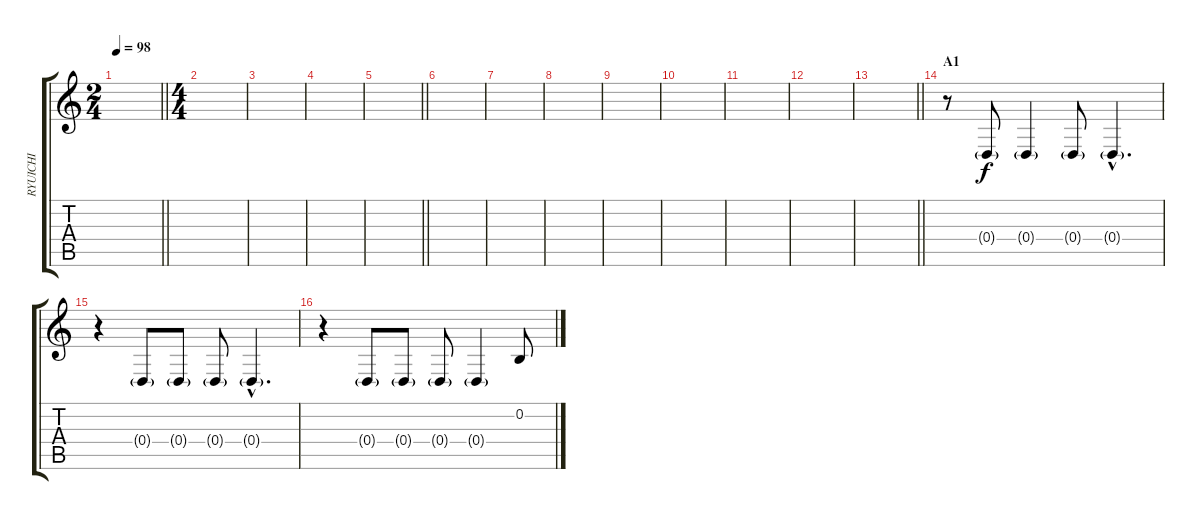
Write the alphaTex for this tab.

\track ("RYUICHI" "RYUICHI") {instrument oboe}
\staff {score tabs}
\tuning (E4 B3 G3 D3 A2 E2) {hide}
\ts (2 4)
\tempo 98
\clef g2
\barLineRight lightlight
\ks c
|
\ts (4 4)
|
|
|
\barLineRight lightlight
|
|
|
|
|
|
|
|
\barLineRight lightlight
|
\section ("" "A1")
r.8 0.4{g}.8 0.4{g}.4 0.4{g}.8 0.4{g hac}.4{d} |
r.4 0.4{g}.8 0.4{g}.8 0.4{g}.8 0.4{g hac}.4{d} |
r.4 0.4{g}.8 0.4{g}.8 0.4{g}.8 0.4{g}.4 0.2.8{dy f}
